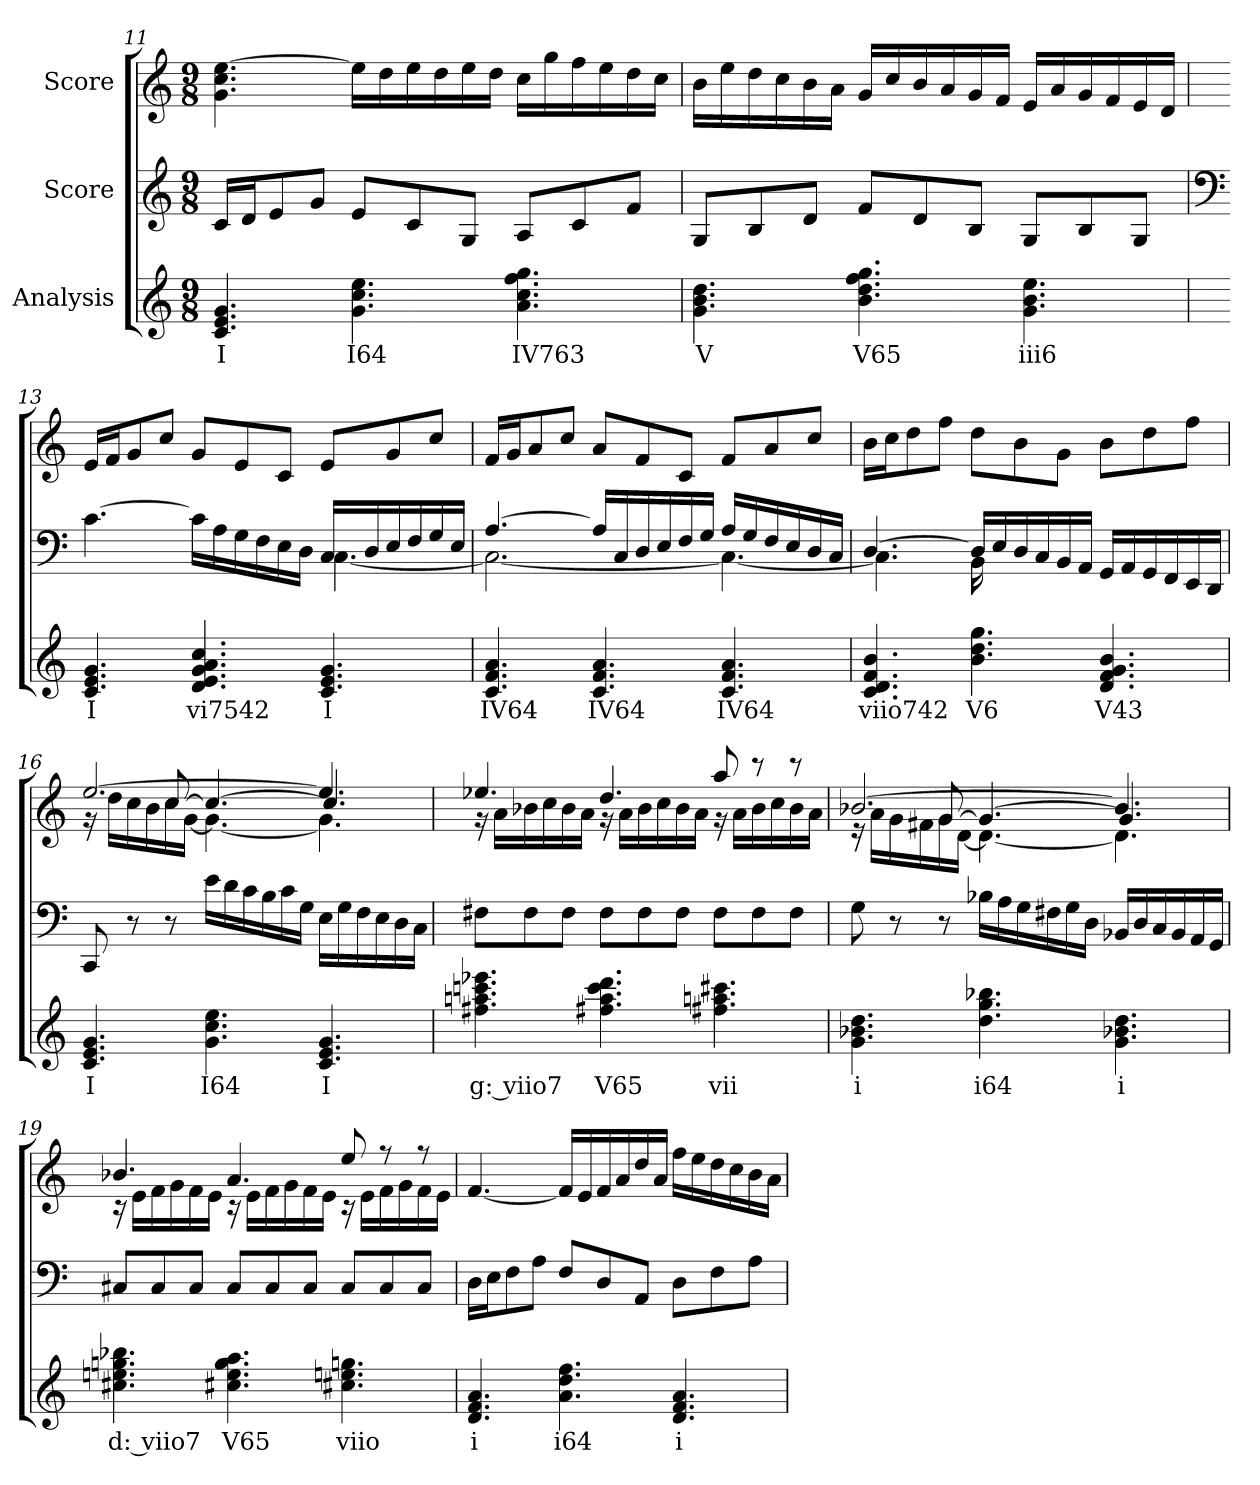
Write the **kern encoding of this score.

**kern	**text	**kern	**kern
*part3	*part3	*part2	*part1
*staff3	*staff3	*staff2	*staff1
*I"Analysis	*	*I"Score	*I"Score
!!LO:PB:g=z
*	*	*clefG2	*clefG2
*k[]	*	*k[]	*k[]
*M9/8	*	*M9/8	*M9/8
=11	=11	=11	=11
4.c 4.e 4.g	I	16c/LL	4.g\ 4.cc\ [4.ee\
.	.	16d/J	.
.	.	8e/	.
.	.	8g/J	.
4.g 4.cc 4.ee	I64	8e/L	16ee\LL]
.	.	.	16dd\
.	.	8c/	16ee\
.	.	.	16dd\
.	.	8G/J	16ee\
.	.	.	16dd\JJ
4.a 4.cc 4.ff 4.gg	IV763	8A/L	16cc\LL
.	.	.	16gg\
.	.	8c/	16ff\
.	.	.	16ee\
.	.	8f/J	16dd\
.	.	.	16cc\JJ
=12	=12	=12	=12
4.g 4.b 4.dd	V	8G/L	16b\LL
.	.	.	16ee\
.	.	8B/	16dd\
.	.	.	16cc\
.	.	8d/J	16b\
.	.	.	16a\JJ
4.b 4.dd 4.ff 4.gg	V65	8f/L	16g/LL
.	.	.	16cc/
.	.	8d/	16b/
.	.	.	16a/
.	.	8B/J	16g/
.	.	.	16f/JJ
4.g 4.b 4.ee	iii6	8G/L	16e/LL
.	.	.	16a/
.	.	8B/	16g/
.	.	.	16f/
.	.	8G/J	16e/
.	.	.	16d/JJ
!!LO:LB:g=z
=13	=13	=13	=13
*	*	*clefF4	*
*	*	*^	*
4.c 4.e 4.g	I	[4.c\	2.ryy	16e/LL
.	.	.	.	16f/J
.	.	.	.	8g/
.	.	.	.	8cc/J
4.d 4.e 4.g 4.a 4.cc	vi7542	16c\LL]	.	8g/L
.	.	16A\	.	.
.	.	16G\	.	8e/
.	.	16F\	.	.
.	.	16E\	.	8c/J
.	.	16D\JJ	.	.
4.c 4.e 4.g	I	16C/LL	[4.C\	8e/L
.	.	16D/	.	.
.	.	16E/	.	8g/
.	.	16F/	.	.
.	.	16G/	.	8cc/J
.	.	16E/JJ	.	.
=14	=14	=14	=14	=14
4.c 4.f 4.a	IV64	[4.A/	2.C\_	16f/LL
.	.	.	.	16g/J
.	.	.	.	8a/
.	.	.	.	8cc/J
4.c 4.f 4.a	IV64	16A/LL]	.	8a/L
.	.	16C/	.	.
.	.	16D/	.	8f/
.	.	16E/	.	.
.	.	16F/	.	8c/J
.	.	16G/JJ	.	.
4.c 4.f 4.a	IV64	16A/LL	4.C\_	8f/L
.	.	16G/	.	.
.	.	16F/	.	8a/
.	.	16E/	.	.
.	.	16D/	.	8cc/J
.	.	16C/JJ	.	.
!!LO:LB:g=z
=15	=15	=15	=15	=15
*	*	*	*	*^
4.c 4.d 4.f 4.b	viio742	[4.D/	4.C\]	16b\LL	4..ryy
.	.	.	.	16cc\J	.
.	.	.	.	8dd\	.
.	.	.	.	8ff\J	.
4.b 4.dd 4.gg	V6	16D/LL]	16BB\	8dd\L	.
.	.	16E/	2ryy	.	2ryy
.	.	16D/	.	8b\	.
.	.	16C/	.	.	.
.	.	16BB/	.	8g\J	.
.	.	16AA/JJ	.	.	.
4.d 4.f 4.g 4.b	V43	16GG/LL	.	8b\L	.
.	.	16AA/	.	.	.
.	.	16GG/	.	8dd\	.
.	.	16FF/	8.ryy	.	8.ryy
.	.	16EE/	.	8ff\J	.
.	.	16DD/JJ	.	.	.
*	*	*v	*v	*	*
*	*	*	*v	*v
=16	=16	=16	=16
*	*	*	*^
*	*	*	*	*^
4.c 4.e 4.g	I	8CC/	[2.ee/	16r	4ryy
.	.	.	.	16dd\LL	.
.	.	8r	.	16cc\	.
.	.	.	.	16b\	.
.	.	8r	.	16cc\	[8cc/
.	.	.	.	[16g\JJ	.
4.g 4.cc 4.ee	I64	16e\LL	.	4.g\_	4.cc/_
.	.	16d\	.	.	.
.	.	16c\	.	.	.
.	.	16B\	.	.	.
.	.	16c\	.	.	.
.	.	16G\JJ	.	.	.
4.c 4.e 4.g	I	16E\LL	4.ee/]	4.g\]	4.cc/]
.	.	16G\	.	.	.
.	.	16F\	.	.	.
.	.	16E\	.	.	.
.	.	16D\	.	.	.
.	.	16C\JJ	.	.	.
*	*	*	*v	*v	*v
!!LO:LB:g=z
=17	=17	=17	=17
*	*	*	*^
4.ff#X 4.aan 4.cccn 4.eee-X	g: viio7	8F#X\L	4.ee-X/	16r
.	.	.	.	16a\LL
.	.	8F#\	.	16b-X\
.	.	.	.	16cc\
.	.	8F#\J	.	16b-\
.	.	.	.	16a\JJ
4.ff#X 4.aa 4.ccc 4.ddd	V65	8F#\L	4.dd/	16r
.	.	.	.	16a\LL
.	.	8F#\	.	16b-\
.	.	.	.	16cc\
.	.	8F#\J	.	16b-\
.	.	.	.	16a\JJ
4.ff#X 4.aan 4.ccc#X	vii	8F#\L	8aa/	16r
.	.	.	.	16a\LL
.	.	8F#\	8r	16b-\
.	.	.	.	16cc\
.	.	8F#\J	8r	16b-\
.	.	.	.	16a\JJ
*	*	*	*v	*v
=18	=18	=18	=18
*	*	*	*^
*	*	*	*	*^
4.g 4.b-X 4.dd	i	8G\	[2.b-X/	16r	4ryy
.	.	.	.	16a\LL	.
.	.	8r	.	16g\	.
.	.	.	.	16f#X\	.
.	.	8r	.	16g\	[8g/
.	.	.	.	[16d\JJ	.
4.dd 4.gg 4.bb-X	i64	16B-X\LL	.	4.d\_	4.g/_
.	.	16A\	.	.	.
.	.	16G\	.	.	.
.	.	16F#X\	.	.	.
.	.	16G\	.	.	.
.	.	16D\JJ	.	.	.
4.g 4.b-X 4.dd	i	16BB-X/LL	4.b-/]	4.d\]	4.g/]
.	.	16D/	.	.	.
.	.	16C/	.	.	.
.	.	16BB-/	.	.	.
.	.	16AA/	.	.	.
.	.	16GG/JJ	.	.	.
*	*	*	*v	*v	*v
!!LO:PB:g=z
=19	=19	=19	=19
*	*	*	*^
4.cc#X 4.een 4.ggn 4.bb-X	d: viio7	8C#X/L	4.b-X/	16r
.	.	.	.	16e\LL
.	.	8C#/	.	16f\
.	.	.	.	16g\
.	.	8C#/J	.	16f\
.	.	.	.	16e\JJ
4.cc#X 4.ee 4.gg 4.aa	V65	8C#/L	4.a/	16r
.	.	.	.	16e\LL
.	.	8C#/	.	16f\
.	.	.	.	16g\
.	.	8C#/J	.	16f\
.	.	.	.	16e\JJ
4.cc#X 4.een 4.ggn	viio	8C#/L	8ee/	16r
.	.	.	.	16e\LL
.	.	8C#/	8r	16f\
.	.	.	.	16g\
.	.	8C#/J	8r	16f\
.	.	.	.	16e\JJ
*	*	*	*v	*v
=20	=20	=20	=20
4.d 4.f 4.a	i	16D\LL	[4.f/
.	.	16E\J	.
.	.	8F\	.
.	.	8A\J	.
4.a 4.dd 4.ff	i64	8F/L	16f/LL]
.	.	.	16e/
.	.	8D/	16f/
.	.	.	16a/
.	.	8AA/J	16dd/
.	.	.	16a/JJ
4.d 4.f 4.a	i	8D\L	16ff\LL
.	.	.	16ee\
.	.	8F\	16dd\
.	.	.	16cc\
.	.	8A\J	16b\
.	.	.	16a\JJ
=	=	=	=
*-	*-	*-	*-
